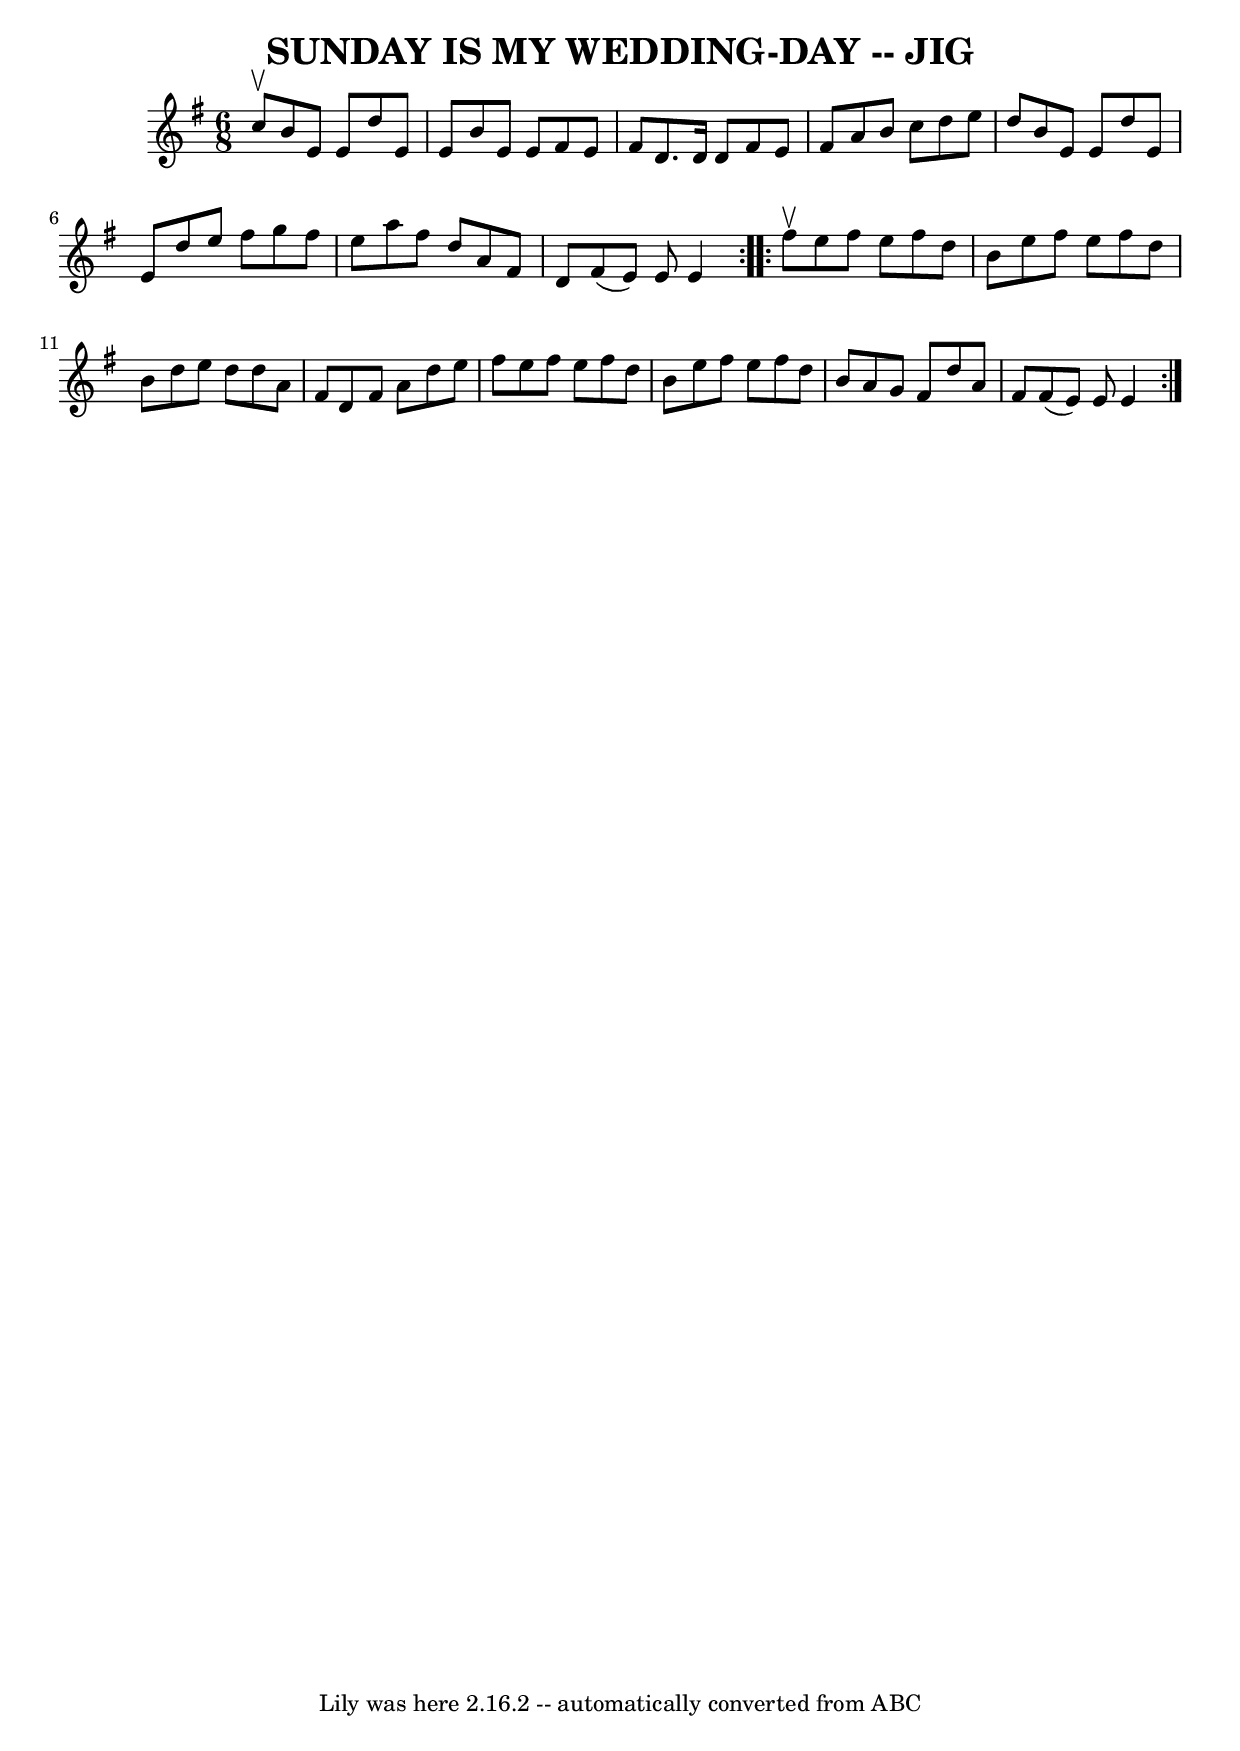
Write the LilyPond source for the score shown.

\version "2.7.40"
\include "Mammoth.ily"
\header {
	%% book = "Ryan's Mammoth Collection of Fiddle Tunes"
	crossRefNumber = "1"
	footnotes = ""
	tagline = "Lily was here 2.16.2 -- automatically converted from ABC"
	title = "SUNDAY IS MY WEDDING-DAY -- JIG"
}
voicedefault =  {


\repeat volta 2 {
\time 6/8 
\key e \minor c''8^\upbow       |
 b'8 e'8 e'8    
d''8 e'8 e'8    |
 b'8 e'8 e'8 fis'8 e'8 fis'8    
|
 d'8. d'16 d'8 fis'8 e'8 fis'8    |
 a'8    
b'8 c''8 d''8 e''8 d''8    |
     |
 b'8 e'8    
e'8 d''8 e'8 e'8    |
 d''8 e''8 fis''8 g''8    
fis''8 e''8    |
 a''8 fis''8 d''8 a'8 fis'8 d'8    
|
 fis'8 (e'8) e'8 e'4    }     \repeat volta 2 { fis''8 
^\upbow       |
 e''8 fis''8 e''8 fis''8 d''8 b'8    
|
 e''8 fis''8 e''8 fis''8 d''8 b'8    |
 d''8   
 e''8 d''8 d''8 a'8 fis'8    |
 d'8 fis'8 a'8 d''8 
 e''8 fis''8    |
     |
 e''8 fis''8 e''8 fis''8   
 d''8 b'8    |
 e''8 fis''8 e''8 fis''8 d''8 b'8    
|
 a'8 g'8 fis'8 d''8 a'8 fis'8    |
 fis'8 (
e'8) e'8 e'4    }   
}

\score{
    <<

	\context Staff="default"
	{
	    \voicedefault 
	}

    >>
	\layout {
	}
	\midi {}
}
